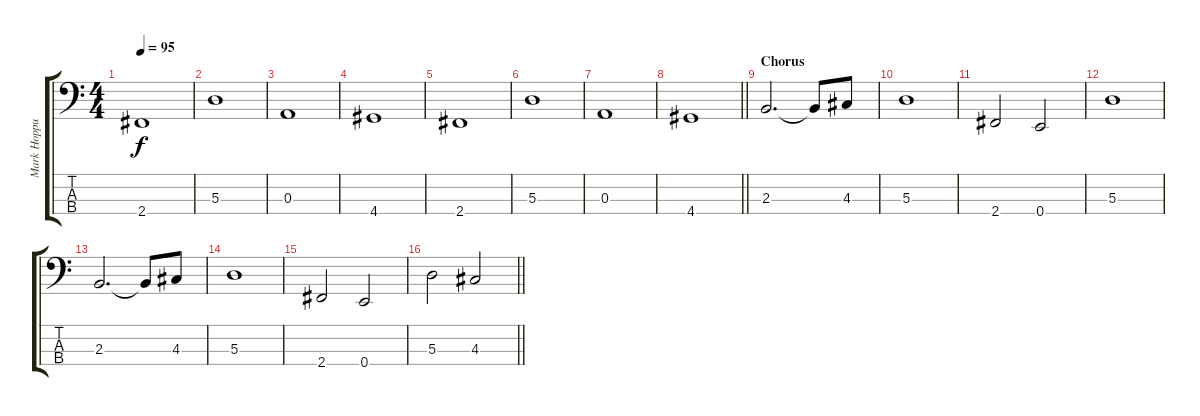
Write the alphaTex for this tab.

\track ("Mark Hoppus [Bass]" "Mark Hoppu") {instrument electricbassfinger}
\staff {score tabs}
\tuning (G2 D2 A1 E1) {hide}
\ts (4 4)
\tempo 95
\clef f4
\ks c
2.4.1{dy f} |
5.3.1 |
0.3.1 |
4.4.1 |
2.4.1 |
5.3.1 |
0.3.1 |
\barLineRight lightlight
4.4.1 |
\section ("" "Chorus")
2.3.2{d} 2.3{t}.8 4.3.8 |
5.3.1 |
2.4.2 0.4.2 |
5.3.1 |
2.3.2{d} 2.3{t}.8 4.3.8 |
5.3.1 |
2.4.2 0.4.2 |
\barLineRight lightlight
5.3.2 4.3.2
